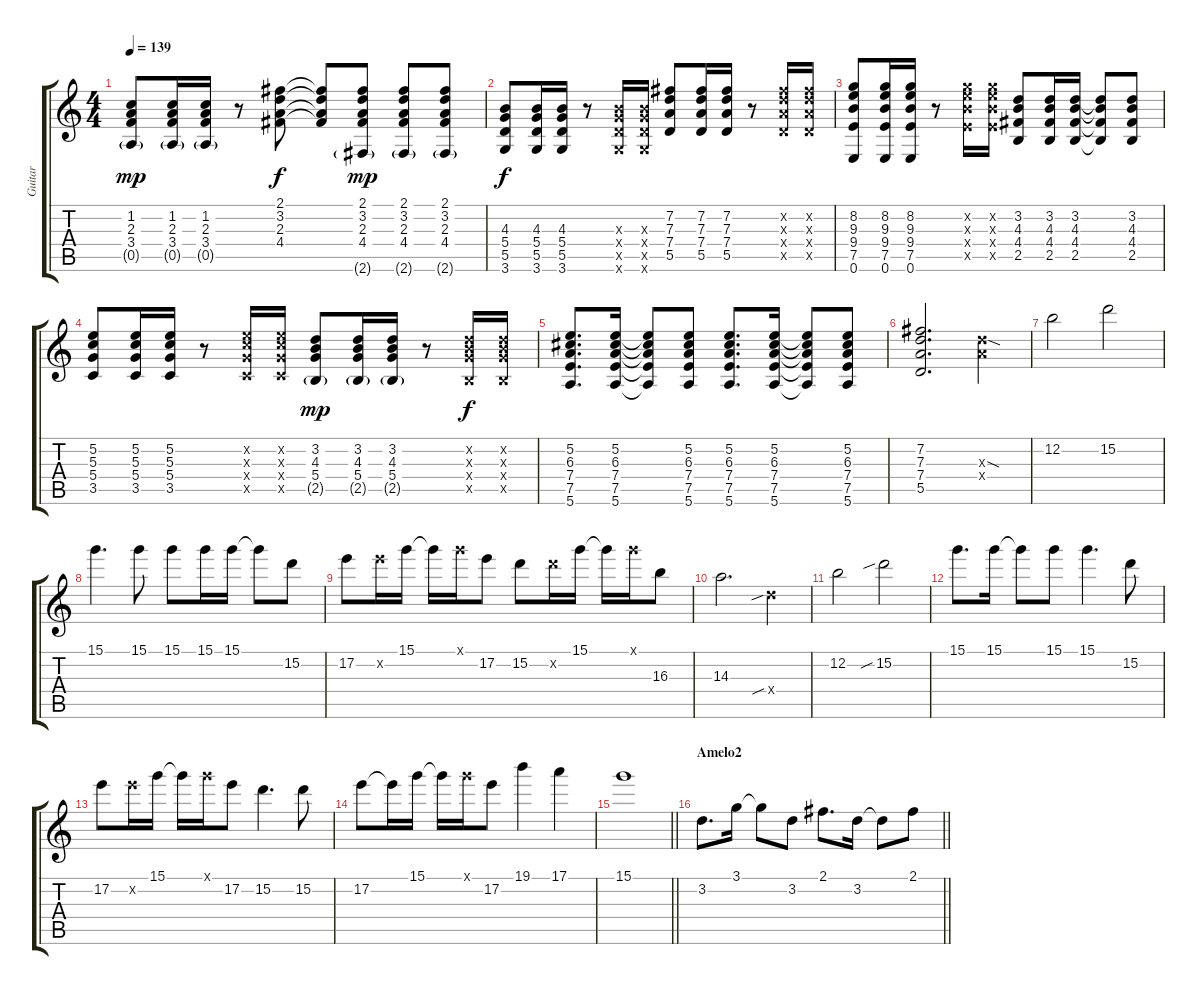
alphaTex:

\track ("Guitar" "Guitar") {instrument overdrivenguitar}
\staff {score tabs}
\tuning (E4 B3 G3 D3 A2 E2) {hide}
\ts (4 4)
\tempo 139
\clef g2
\ks c
(1.2 2.3 3.4 0.5{g}).8{dy mp} (1.2 2.3 3.4 0.5{g}).16 (1.2 2.3 3.4 0.5{g}).16 r.8 (2.1 3.2 2.3 4.4).8{dy f} (2.1{t} 3.2{t} 2.3{t} 4.4{t}).8 (2.1 3.2 2.3 4.4 2.6{g}).8{dy mp} (2.1 3.2 2.3 4.4 2.6{g}).8 (2.1 3.2 2.3 4.4 2.6{g}).8 |
(4.3 5.4 5.5 3.6).8{dy f} (4.3 5.4 5.5 3.6).16 (4.3 5.4 5.5 3.6).16 r.8 (4.3{x} 5.4{x} 5.5{x} 3.6{x}).16 (4.3{x} 5.4{x} 5.5{x} 3.6{x}).16 (7.2 7.3 7.4 5.5).8 (7.2 7.3 7.4 5.5).16 (7.2 7.3 7.4 5.5).16 r.8 (7.2{x} 7.3{x} 7.4{x} 5.5{x}).16 (7.2{x} 7.3{x} 7.4{x} 5.5{x}).16 |
(8.2 9.3 9.4 7.5 0.6).8 (8.2 9.3 9.4 7.5 0.6).16 (8.2 9.3 9.4 7.5 0.6).16 r.8 (8.2{x} 9.3{x} 9.4{x} 7.5{x}).16 (8.2{x} 9.3{x} 9.4{x} 7.5{x}).16 (3.2 4.3 4.4 2.5).8 (3.2 4.3 4.4 2.5).16 (3.2 4.3 4.4 2.5).16 (3.2{t} 4.3{t} 4.4{t} 2.5{t}).8 (3.2 4.3 4.4 2.5).8 |
(5.2 5.3 5.4 3.5).8 (5.2 5.3 5.4 3.5).16 (5.2 5.3 5.4 3.5).16 r.8 (5.2{x} 5.3{x} 5.4{x} 3.5{x}).16 (5.2{x} 5.3{x} 5.4{x} 3.5{x}).16 (3.2 4.3 5.4 2.5{g}).8{dy mp} (3.2 4.3 5.4 2.5{g}).16 (3.2 4.3 5.4 2.5{g}).16 r.8 (3.2{x} 4.3{x} 5.4{x} 2.5{x}).16{dy f} (3.2{x} 4.3{x} 5.4{x} 2.5{x}).16 |
(5.2 6.3 7.4 7.5 5.6).8{d} (5.2 6.3 7.4 7.5 5.6).16 (5.2{t} 6.3{t} 7.4{t} 7.5{t} 5.6{t}).8 (5.2 6.3 7.4 7.5 5.6).8 (5.2 6.3 7.4 7.5 5.6).8{d} (5.2 6.3 7.4 7.5 5.6).16 (5.2{t} 6.3{t} 7.4{t} 7.5{t} 5.6{t}).8 (5.2 6.3 7.4 7.5 5.6).8 |
(7.2 7.3 7.4 5.5).2{d} (7.3{sod x} 7.4{x}).4 |
12.2.2 15.2.2 |
15.1.4{d} 15.1.8 15.1.8 15.1.16 15.1.16 15.1{t}.8 15.2.8 |
17.2.8 17.2{x}.16 15.1.16 15.1{t}.16 15.1{x}.16 17.2.8 15.2.8 15.2{x}.16 15.1.16 15.1{t}.16 15.1{x}.16 16.3.8 |
14.3.2{d} 12.4{sib x}.4 |
12.2.2 15.2{sib}.2 |
15.1.8{d} 15.1.16 15.1{t}.8 15.1.8 15.1.4{d} 15.2.8 |
17.2.8 17.2{x}.16 15.1.16 15.1{t}.16 15.1{x}.16 17.2.8 15.2.4{d} 15.2.8 |
17.2.8 17.2{t}.16 15.1.16 15.1{t}.16 15.1{x}.16 17.2.8 19.1.4 17.1.4 |
\barLineRight lightlight
15.1.1 |
\section ("" "Amelo2")
\barLineRight lightlight
3.2.8{d} 3.1.16 3.1{t}.8 3.2.8 2.1.8{d} 3.2.16 3.2{t}.8 2.1.8
